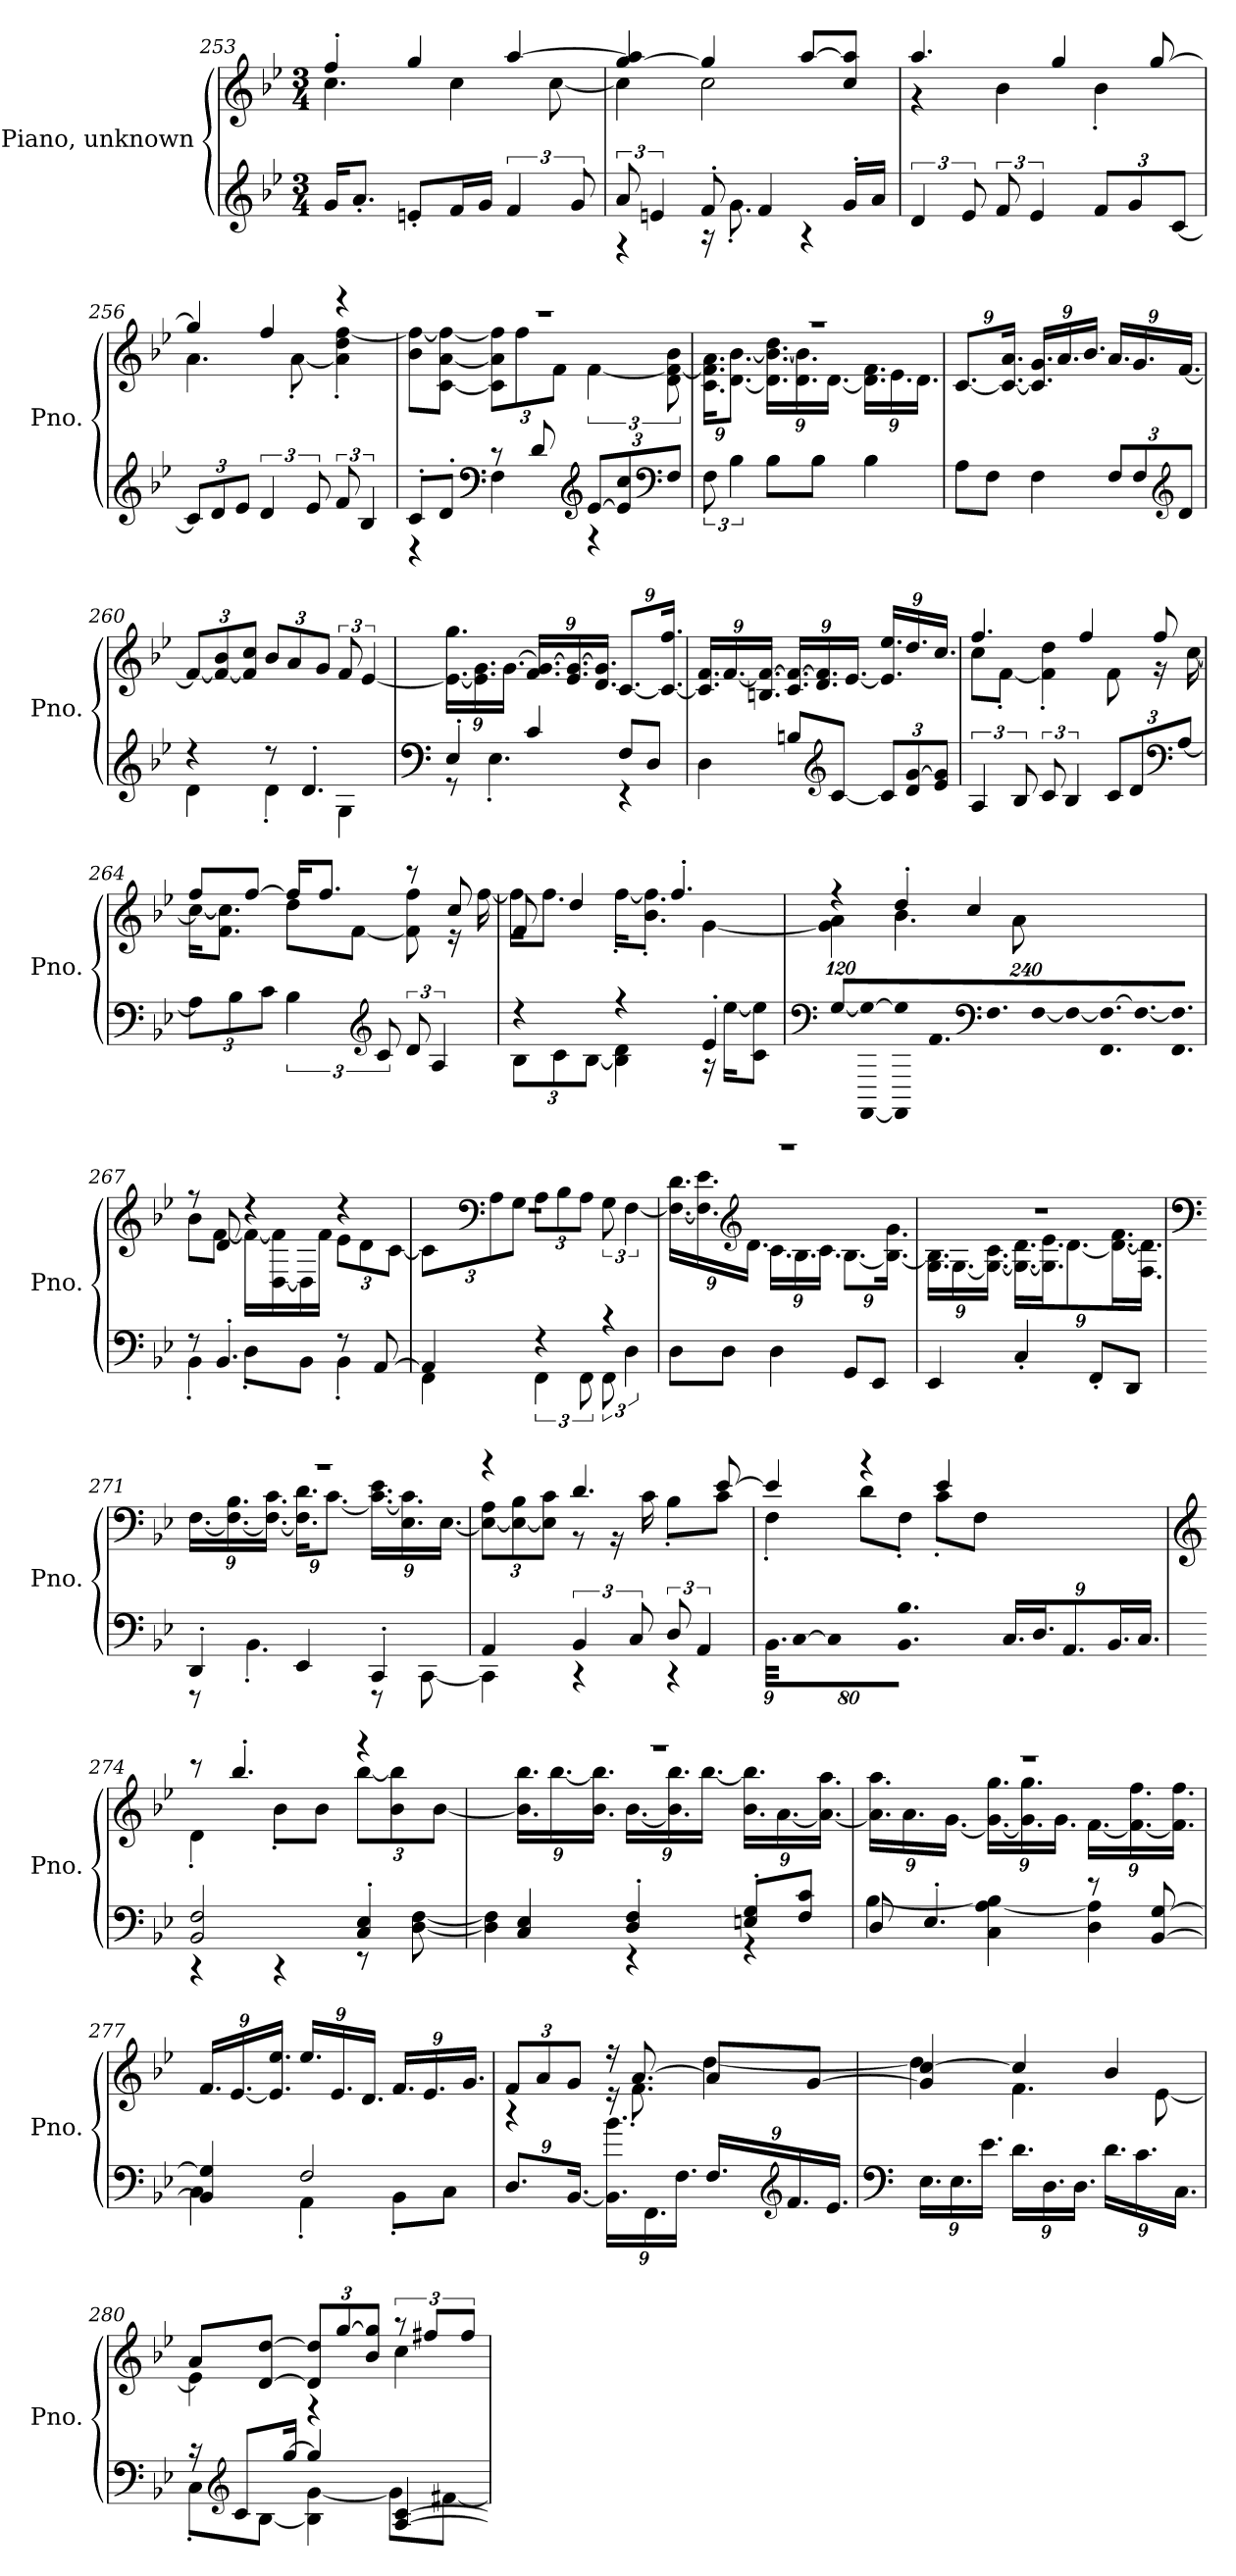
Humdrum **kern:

**kern	**kern
*part1	*part1
*staff2	*staff1
*I"Piano, unknown	*
*I'Pno.	*
*clefG2	*clefG2
*k[b-e-]	*k[b-e-]
*M3/4	*M3/4
=253	=253
*	*^
16g/KL	4ff'/	4.cc\
8.a'/J	.	.
8en'/L	4gg/	.
16f/L	.	4cc\
16g/JJ	.	.
6f/	[4aa/	.
.	.	[8cc\
12g/	.	.
=254	=254	=254
*^	*	*
12a/	4r	[4gg/ 4aa/]	4cc\]
6en/	.	.	.
8f'/	16r	4gg/]	2cc\
.	8.g'\	.	.
4f/	.	.	.
.	4r	[8aa/L	.
16g'/LL	.	8cc/ 8aa/]J	.
16a/JJ	.	.	.
*v	*v	*	*
=255	=255	=255
6d/	4.aa/	4r
12e-/	.	.
12f/	.	4b-\
6e-/	.	.
.	4gg/	.
*Xbrackettup	*	*
12f/L	.	4b-'\
12g/	.	.
.	[8gg/	.
[12c/J	.	.
!!LO:LB:g=z	!!
=256	=256	=256
12c/L]	4gg/]	4.a\
12d/	.	.
12e-/J	.	.
*brackettup	*	*
6d/	4ff/	.
.	.	[8a'\
12e-/	.	.
12f/	4r	4a\]' 4dd\' [4ff\'
6B-/	.	.
=257	=257	=257
*^	*	*
8c'/L	4r	2.r	8b-\ 8ff\_L
8d'/J	.	.	[8c\ [8a\ 8ff\_J
*clefF4	*	*	*
*	*	*	*Xbrackettup
8r	4F\	.	12c\] 12a\] 12ff\]L
.	.	.	12ff\
8d/	.	.	.
.	.	.	12f\J
*clefG2	*	*	*
*Xbrackettup	*	*	*brackettup
[12e-/L	4r	.	[6f\
12e-/] 12cc/	.	.	.
*clefF4	*	*	*
12F/J	.	.	12d\ 12f\_ 12b-\
*v	*v	*	*
=258	=258	=258
*brackettup	*	*Xbrackettup
12F\	2.r	18.c\ 18.f\] 18.a\KL
6B-\	.	[9.d\ [9.b-\J
8B-\L	.	18.d\] 18.b-\_ 18.dd\LL
.	.	18.d\ 18.b-\]
8B-\J	.	.
.	.	[18.d\JJ
4B-\	.	18.d\] 18.f\LL
.	.	18.e-\
.	.	18.d\JJ
*	*v	*v
!!LO:LB:g=z
=259	=259
8A\L	[9.c/L
8F\J	.
.	18.c/_ 18.a/Jk
4F\	18.c/] 18.g/LL
.	18.a/
.	18.b-/JJ
*Xbrackettup	*
12F/L	18.a/LL
12F/	18.g/
*clefG2	*
12d/J	[18.f/JJ
=260	=260
*^	*
4r	4d\	12f/L_
.	.	12f/_ 12b-/
.	.	12f/] 12cc/J
8r	4d'\	12b-/L
.	.	12a/
4.d'/	.	.
.	.	12g/J
*	*	*brackettup
.	4G\	12f/
.	.	[6e-/
=261	=261	=261
*clefF4	*	*
*	*	*Xbrackettup
4E-'/	8r	18.e-\_ 18.gg\LL
.	.	18.e-\] 18.g\
.	4.E-'\	.
.	.	[18.g\JJ
4c/	.	18.f/ 18.g/_LL
.	.	18.e-/ 18.g/_
.	.	18.d/ 18.g/]JJ
8F/L	4r	[9.c/L
8D/J	.	.
.	.	18.c/_ 18.ff/Jk
*v	*v	*
!!LO:LB:g=z
=262	=262
4D\	18.c/] 18.f/LL
.	[18.f/
.	18.Bn/ 18.f/_JJ
8Bn/L	18.c/ 18.f/_LL
.	18.d/ 18.f/]
*clefG2	*
[8c/J	.
.	[18.e-/JJ
12c/L]	18.e-/] 18.ee-/LL
12d/ [12g/	18.dd/
12e-/ 12g/]J	18.cc/JJ
=263	=263
*brackettup	*
*	*^
6A/	4.ff/	8cc\L
.	.	[8f'\J
12B-/	.	.
12c/	.	4f\]' 4dd\'
6B-/	.	.
.	4ff/	.
*Xbrackettup	*	*
12c/L	.	8f\
12d/	.	.
.	8ff/	16r
*clefF4	*	*
[12A/J	.	.
.	.	[16cc\
=264	=264	=264
12A\L]	8ff/L	16cc\KL_
.	.	8.f\ 8.cc\]J
12B-\	.	.
.	[8ff/J	.
12c\J	.	.
*brackettup	*	*
6B-\	16ff/KL]	8dd\L
.	8.ff/J	.
.	.	[8f\J
*clefG2	*	*
12c/	.	.
12d/	8r	8f\] 8ff\
6A/	.	.
.	8cc/	16r
.	.	[16ff\
!!LO:LB:g=z	!!
=265	=265	=265
*^	*	*
*	*Xbrackettup	*	*
4r	12B-\L	8f/	16ff\KL]
.	.	.	8.ff\J
.	12c\	.	.
.	.	4dd/	.
.	[12B-\J	.	.
4r	4B-\] 4d\	.	[16ff'\KL
.	.	.	8.b-\' 8.ff\]'J
.	.	4.ff'/	.
4e-'/	16r	.	[4g\
.	[16ee-\KL	.	.
.	8c\ 8ee-\]J	.	.
=266	=266	=266	=266
!LO:N:vis=16.	!	!	!
*v	*v	*	*
[960%103ee-/KL	4r	4g\] 4a\
!LO:N:vis=8	!	!
[960%137FF/ 960%137ee-/_	.	.
!LO:N:vis=64	!	!
960%17FF/] 960%17ee-/]KLL	4dd'/	4.b-\
!LO:N:vis=32.	!	!
1920%103f/J	.	.
*clefF4	*	*
!LO:N:vis=16.	!	!
960%103F/J	.	.
!LO:N:vis=8	!	!
[960%137F/	.	.
.	4cc/	.
!LO:N:vis=64	!	!
960%17F/KLL_	.	.
!LO:N:vis=32.	!	!
1920%103FF/ 1920%103F/_	.	.
.	.	8a\
!LO:N:vis=32.	!	!
1920%103F/_	.	.
!LO:N:vis=32.	!	!
1920%103FF/ 1920%103F/]JJJ	.	.
=267	=267	=267
*^	*	*
8r	4BB-'\	8r	8b-\L
4.BB-'/	.	8d/	[8f\J
.	8D'\L	4r	16f\LL_
.	.	.	[16D\ 16f\]
.	8BB-\J	.	16D\]
.	.	.	16f\JJ
8r	4BB-'\	4r	12e-\L
.	.	.	12d\
[8AA/	.	.	.
.	.	.	[12c\J
!!LO:LB:g=z	!!
=268	=268	=268	=268
4AA/]	4FF\	2.r	12c\L]
*	*	*clefF4	*
.	.	.	12A\
.	.	.	12G\J
*	*brackettup	*	*
4r	6FF\	.	12A\L
.	.	.	12B-\
.	12FF\	.	12A\J
*	*	*	*brackettup
4r	12FF\	.	12G\
.	6D\	.	[6F\
*v	*v	*	*
=269	=269	=269
*	*	*Xbrackettup
8D\L	2.r	18.F\_ 18.d\LL
.	.	18.F\] 18.e-\
8D\J	.	.
*	*clefG2	*
.	.	18.d\JJ
4D\	.	18.c\LL
.	.	18.B-\
.	.	18.c\JJ
8GG/L	.	[9.B-\L
8EE-/J	.	.
.	.	18.B-\_ 18.g\Jk
=270	=270	=270
4EE-/	2.r	18.G\ 18.B-\]LL
.	.	[18.G\
.	.	18.G\_ 18.c\JJ
4C'/	.	18.G\_ 18.d\LL
.	.	18.G\] 18.e-\J
.	.	[9.d\
8FF'/L	.	.
.	.	18.d\_ 18.f\L
8DD/J	.	.
.	.	18.F\ 18.d\]JJ
!!LO:PB:g=z	!!
=271	=271	=271
*	*clefF4	*
*^	*	*
4DD'/	8r	2.r	[18.F\LL
.	.	.	18.F\_ 18.B-\
.	4.BB-'\	.	.
.	.	.	18.F\_ 18.c\JJ
4EE-/	.	.	18.F\] 18.d\KL
.	.	.	[9.c\J
4CC'/	8r	.	18.c\_ 18.e-\LL
.	.	.	18.E-\ 18.c\]
.	[8CC\	.	.
.	.	.	[18.E-\JJ
=272	=272	=272	=272
4AA/	4CC\]	4r	12E-\_ 12A\L
.	.	.	12E-\_ 12B-\
.	.	.	12E-\] 12c\J
6BB-/	4r	4.d/	8r
.	.	.	16r
12C/	.	.	.
.	.	.	16c\
12D/	4r	.	8B-'\L
6AA/	.	.	.
.	.	[8e-/	8c\J
*v	*v	*	*
=273	=273	=273
*Xbrackettup	*	*
36.BB-\KKL	4e-/]	4F'\
!LO:N:vis=8	!	!
[640%71C\	.	.
!LO:N:vis=64	!	!
640%9C\KKL]	.	.
18.BB-\ 18.B-\JJ	.	.
18.C/LL	4r	8d\L
18.D/J	.	.
.	.	8F'\J
9.AA/	.	.
.	4e-/	8c'\L
18.BB-/L	.	.
.	.	8F\J
18.C/JJ	.	.
!!LO:LB:g=z	!!
=274	=274	=274
*	*clefG2	*
*^	*	*
2BB-/ 2F/	4r	8r	4d'\
.	.	4.bb-'/	.
.	4r	.	8b-'\L
.	.	.	8b-\J
4C/' 4E-/'	8r	4r	[12bb-\L
.	.	.	12b-\ 12bb-\]
.	[8D\ [8F\	.	.
.	.	.	[12b-\J
=275	=275	=275	=275
4C/ 4E-/	4D\] 4F\]	2.r	18.b-\] 18.bb-\LL
.	.	.	[18.bb-\
.	.	.	18.b-\ 18.bb-\]JJ
4D/' 4F/'	4r	.	[18.b-\LL
.	.	.	18.b-\] 18.bb-\
.	.	.	[18.bb-\JJ
8En/' 8G/'L	4r	.	18.b-\ 18.bb-\]LL
.	.	.	[18.a\
8F/ 8c/J	.	.	.
.	.	.	18.a\_ 18.aa\JJ
=276	=276	=276	=276
8D/	[4B-\	2.r	18.a\] 18.aa\LL
.	.	.	18.a\
4.E-'/	.	.	.
.	.	.	[18.g\JJ
.	4C\ [4A\ 4B-\]	.	18.g\_ 18.gg\LL
.	.	.	18.g\] 18.gg\
.	.	.	18.g\JJ
8r	4D\ 4A\]	.	[18.f\LL
.	.	.	18.f\_ 18.ff\
[8BB-/ [8G/	.	.	.
.	.	.	18.f\] 18.ff\JJ
*	*	*v	*v
!!LO:LB:g=z
=277	=277	=277
4BB-/] 4G/]	4C\	18.f/LL
.	.	[18.e-/
.	.	18.e-/] 18.ee-/JJ
2F/	4AA'\	18.ee-/LL
.	.	18.e-/
.	.	18.d/JJ
.	8BB-'\L	18.f/LL
.	.	18.e-/
.	8C\J	.
.	.	18.g/JJ
*v	*v	*
=278	=278
*	*^
9.D/L	12f/L	4r
.	12a/	.
[18.BB-/Jk	12g/J	.
18.BB-\] 18.b-\LL	16r	16r
.	[8.a/	8.f'\
18.FF\	.	.
18.F\JJ	.	.
18.F/LL	8a/L]	[4dd\
*clefG2	*	*
18.f/	.	.
.	[8g/J	.
18.e-/JJ	.	.
=279	=279	=279
*clefF4	*	*
18.E-\LL	4g/] [4cc/	4dd\]
18.E-\	.	.
18.e-\JJ	.	.
18.d\LL	4cc/]	4.f\
18.D\	.	.
18.D\JJ	.	.
18.d\LL	4b-/	.
18.c\	.	.
.	.	[8e-\
18.C\JJ	.	.
!!LO:LB:g=z	!!
=280	=280	=280
*^	*	*
16r	8C'\L	8a/L	4e-\]
*clefG2	*	*	*
8c/L	.	.	.
.	[8B-\J	[8d/ [8dd/J	.
[16gg/Jk	.	.	.
4gg/]	4B-\] [4g\	12d/] 12dd/]L	4r
.	.	[12gg/	.
.	.	12b-/ 12gg/]J	.
*	*	*brackettup	*
[4A/ [4c/	8g\L]	12r	4cc\
.	.	12ff#X/L	.
.	[8f#X\J	.	.
.	.	12ff#/J	.
*v	*v	*	*
*	*v	*v
=	=
*-	*-
